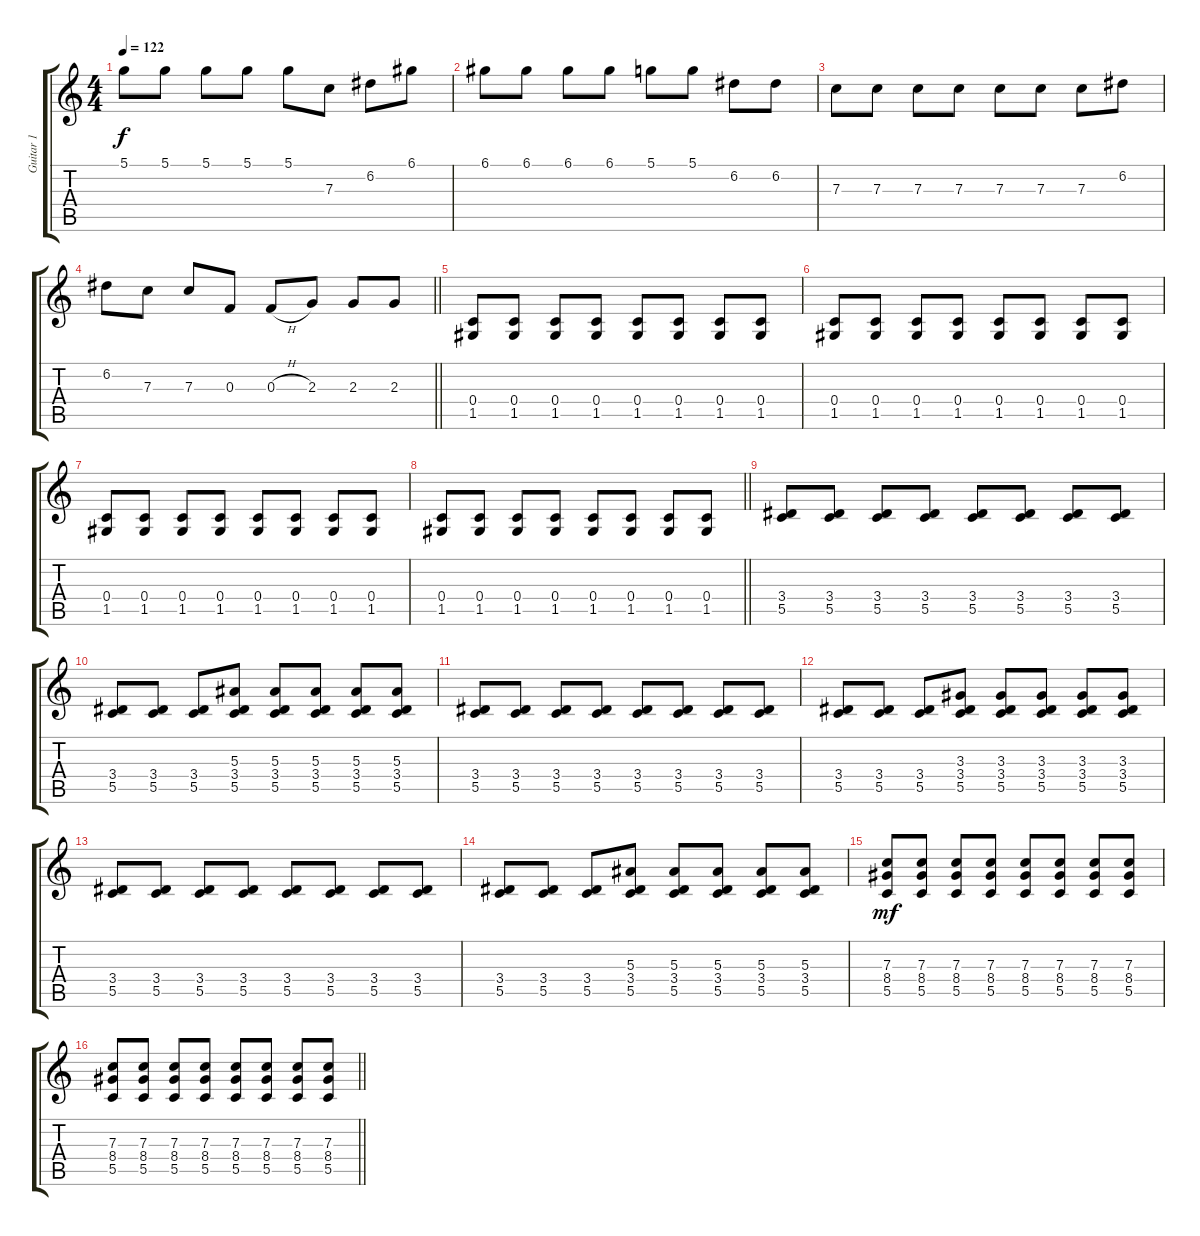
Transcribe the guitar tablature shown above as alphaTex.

\track ("Guitar 1" "Guitar 1") {instrument distortionguitar}
\staff {score tabs}
\tuning (D4 A3 F3 C3 G2 C2) {hide}
\ts (4 4)
\tempo 122
\clef g2
\ks c
5.1.8{dy f} 5.1.8 5.1.8 5.1.8 5.1.8 7.3.8 6.2.8 6.1.8 |
6.1.8 6.1.8 6.1.8 6.1.8 5.1.8 5.1.8 6.2.8 6.2.8 |
7.3.8 7.3.8 7.3.8 7.3.8 7.3.8 7.3.8 7.3.8 6.2.8 |
\barLineRight lightlight
6.2.8 7.3.8 7.3.8 0.3.8 0.3{h}.8 2.3.8 2.3.8 2.3.8 |
(0.4 1.5).8{volume 11} (0.4 1.5).8 (0.4 1.5).8 (0.4 1.5).8 (0.4 1.5).8 (0.4 1.5).8 (0.4 1.5).8 (0.4 1.5).8 |
(0.4 1.5).8 (0.4 1.5).8 (0.4 1.5).8 (0.4 1.5).8 (0.4 1.5).8 (0.4 1.5).8 (0.4 1.5).8 (0.4 1.5).8 |
(0.4 1.5).8 (0.4 1.5).8 (0.4 1.5).8 (0.4 1.5).8 (0.4 1.5).8 (0.4 1.5).8 (0.4 1.5).8 (0.4 1.5).8 |
\barLineRight lightlight
(0.4 1.5).8 (0.4 1.5).8 (0.4 1.5).8 (0.4 1.5).8 (0.4 1.5).8 (0.4 1.5).8 (0.4 1.5).8 (0.4 1.5).8 |
(3.4 5.5).8 (3.4 5.5).8 (3.4 5.5).8 (3.4 5.5).8 (3.4 5.5).8 (3.4 5.5).8 (3.4 5.5).8 (3.4 5.5).8 |
(3.4 5.5).8 (3.4 5.5).8 (3.4 5.5).8 (5.3 3.4 5.5).8 (5.3 3.4 5.5).8 (5.3 3.4 5.5).8 (5.3 3.4 5.5).8 (5.3 3.4 5.5).8 |
(3.4 5.5).8 (3.4 5.5).8 (3.4 5.5).8 (3.4 5.5).8 (3.4 5.5).8 (3.4 5.5).8 (3.4 5.5).8 (3.4 5.5).8 |
(3.4 5.5).8 (3.4 5.5).8 (3.4 5.5).8 (3.3 3.4 5.5).8 (3.3 3.4 5.5).8 (3.3 3.4 5.5).8 (3.3 3.4 5.5).8 (3.3 3.4 5.5).8 |
(3.4 5.5).8 (3.4 5.5).8 (3.4 5.5).8 (3.4 5.5).8 (3.4 5.5).8 (3.4 5.5).8 (3.4 5.5).8 (3.4 5.5).8 |
(3.4 5.5).8 (3.4 5.5).8 (3.4 5.5).8 (5.3 3.4 5.5).8 (5.3 3.4 5.5).8 (5.3 3.4 5.5).8 (5.3 3.4 5.5).8 (5.3 3.4 5.5).8 |
(7.3 8.4 5.5).8{dy mf} (7.3 8.4 5.5).8 (7.3 8.4 5.5).8 (7.3 8.4 5.5).8 (7.3 8.4 5.5).8 (7.3 8.4 5.5).8 (7.3 8.4 5.5).8 (7.3 8.4 5.5).8 |
\barLineRight lightlight
(7.3 8.4 5.5).8 (7.3 8.4 5.5).8 (7.3 8.4 5.5).8 (7.3 8.4 5.5).8 (7.3 8.4 5.5).8 (7.3 8.4 5.5).8 (7.3 8.4 5.5).8 (7.3 8.4 5.5).8
